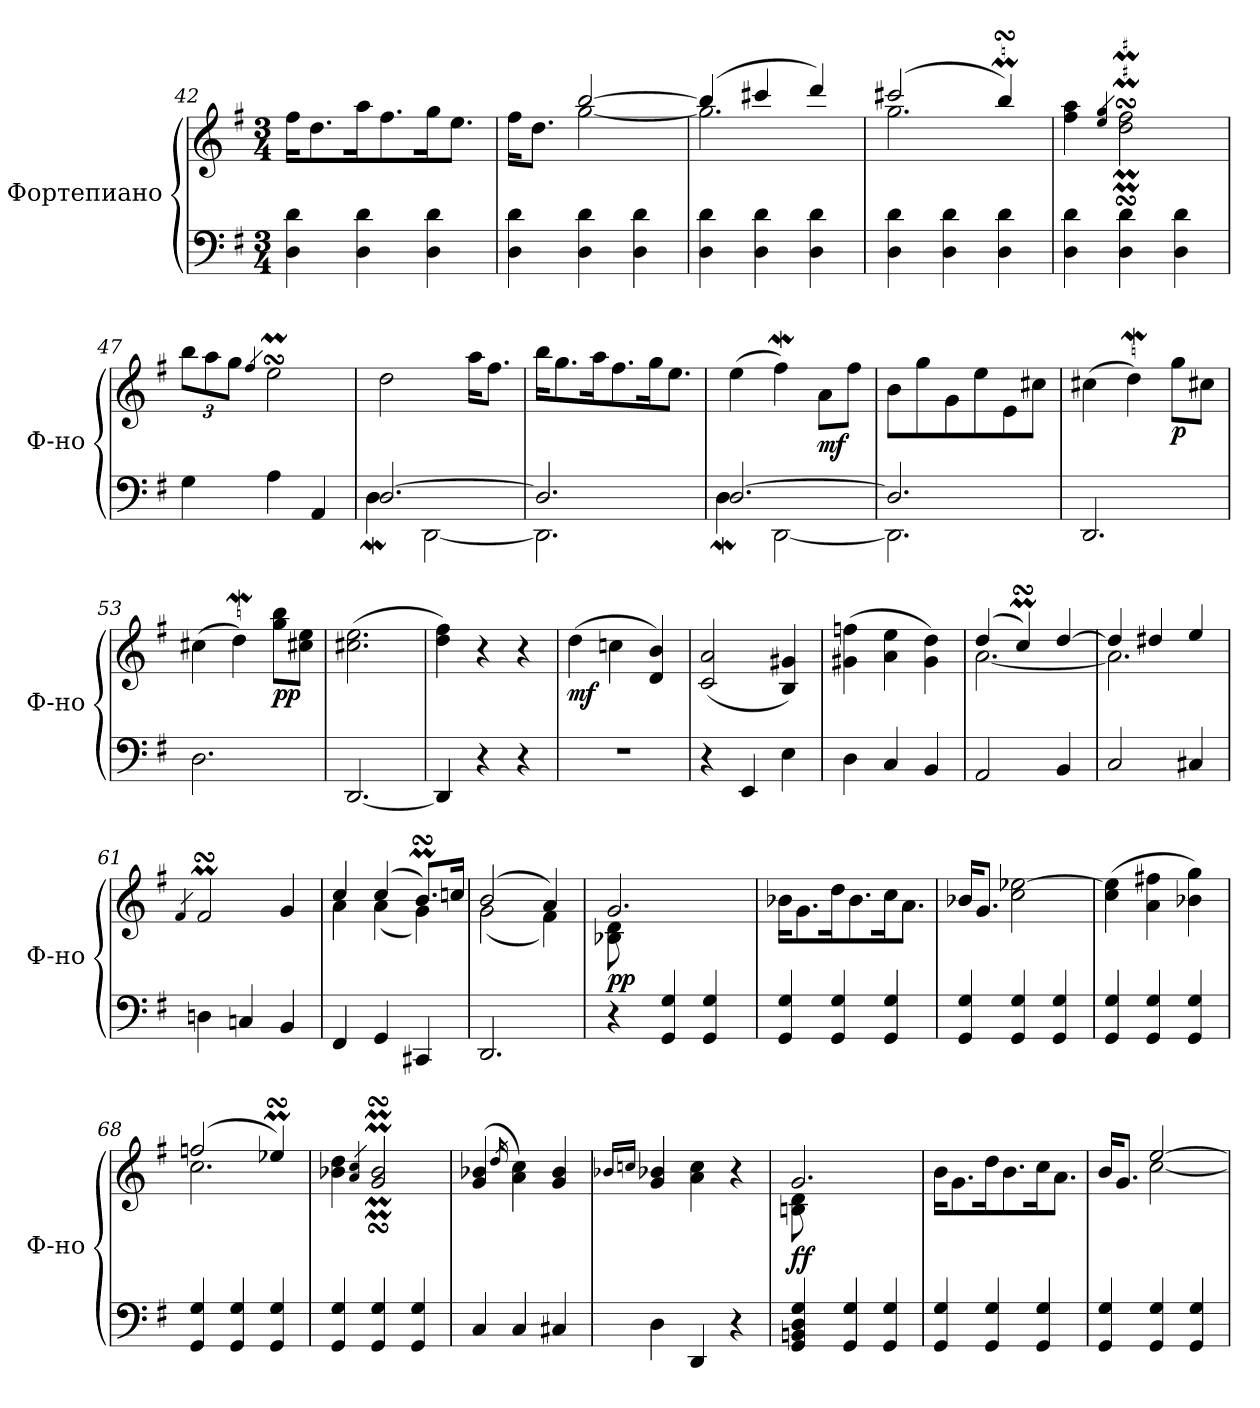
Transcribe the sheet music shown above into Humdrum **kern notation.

**kern	**kern	**dynam
*part1	*part1	*part1
*staff2	*staff1	*staff1/2
*I"Фортепиано	*	*
*I'Ф-но	*	*
!!LO:LB:g=z
*clefF4	*clefG2	*
*k[f#]	*k[f#]	*
*M3/4	*M3/4	*
=42	=42	=42
4D\ 4d\	16ff#\KL	.
.	8.dd\	.
4D\ 4d\	16aa\K	.
.	8.ff#\	.
4D\ 4d\	16gg\K	.
.	8.ee\J	.
=43	=43	=43
*	*^	*
4D\ 4d\	16ff#\KL	4ryy	.
.	8.dd\J	.	.
4D\ 4d\	[2bb/	[2gg\	.
4D\ 4d\	.	.	.
=44	=44	=44	=44
4D\ 4d\	(>4bb/]	2.gg\]	.
4D\ 4d\	4ccc#X/	.	.
4D\ 4d\	4ddd/)	.	.
=45	=45	=45	=45
4D\ 4d\	(>2ccc#X/	2.gg\	.
4D\ 4d\	.	.	.
4D\ 4d\	4bbmsSsS/)	.	.
*	*v	*v	*
=46	=46	=46
4D\ 4d\	4ff#\ 4aa\	.
.	4qee/ 4qgg/	.
4D\ 4d\	2dd\MsSSS 2ff#\MsSSS	.
4D\ 4d\	.	.
=47	=47	=47
*	*Xbrackettup	*
4G\	12bb\L	.
.	12aa\	.
.	12gg\J	.
.	4qff#/	.
4A\	2eeMsSSS\	.
4AA/	.	.
!!LO:LB:g=z
=48	=48	=48
*^	*	*
[2.D/	4DW\	2dd\	.
.	[2DD\	.	.
.	.	16aa\KL	.
.	.	8.ff#\J	.
=49	=49	=49	=49
2.D/]	2.DD\]	16bb\KL	.
.	.	8.gg\	.
.	.	16aa\K	.
.	.	8.ff#\	.
.	.	16gg\K	.
.	.	8.ee\J	.
=50	=50	=50	=50
[2.D/	4DW\	(>4ee\	.
.	[2DD\	4ff#W\)	.
!	!	!	!LO:DY:b
.	.	8a\L	mf
.	.	8ff#\J	.
=51	=51	=51	=51
2.D/]	2.DD\]	8b\L	.
.	.	8gg\	.
.	.	8g\	.
.	.	8ee\	.
.	.	8e\	.
.	.	8cc#X\J	.
*v	*v	*	*
=52	=52	=52
2.DD/	(>4cc#X\	.
.	4ddW\)	.
!	!	!LO:DY:b
.	8gg\L	p
.	8cc#\J	.
=53	=53	=53
2.D\	(>4cc#X\	.
.	4ddW\)	.
!	!	!LO:DY:b
.	8gg\ 8bb\L	pp
.	8cc#\ 8ee\J	.
!!LO:LB:g=z
=54	=54	=54
[2.DD/	(>2.cc#X\ 2.ee\	.
=55	=55	=55
4DD/]	4dd\ 4ff#\)	.
4r	4r	.
4r	4r	.
=56	=56	=56
!	!	!LO:DY:b
2.r	(>4dd\	mf
.	4ccn\	.
.	4d/ 4b/)	.
=57	=57	=57
4r	(<2c/ 2a/	.
4EE/	.	.
4E\	4B/ 4g#X/)	.
=58	=58	=58
4D\	(>4g#X\ 4ffn\	.
4C/	4a\ 4ee\	.
4BB/	4g#\ 4dd\)	.
=59	=59	=59
*	*^	*
2AA/	(>4dd/	[2.a\	.
.	4ccMsSSs/)	.	.
4BB/	[4dd/	.	.
=60	=60	=60	=60
2C/	4dd/]	2.a\]	.
.	4dd#X/	.	.
4C#X/	4ee/	.	.
*	*v	*v	*
=61	=61	=61
.	4qf#/	.
4Dn\	2f#msSsS/	.
4Cn/	.	.
4BB/	4g/	.
!!LO:LB:g=z
=62	=62	=62
*	*^	*
4FF#/	4cc/	4a\	.
4GG/	(>4cc/	(<4a\	.
4CC#X/	8.bmsSsS/L)	4g\)	.
.	16ccn/Jk	.	.
=63	=63	=63	=63
2.DD/	(>2b/	(<2g\	.
.	4a/)	4f#\)	.
=64	=64	=64	=64
!	!	!	!LO:DY:b
4r	2.g/	8B-X\ 8d\	pp
.	.	2ryy	.
4GG/ 4G/	.	.	.
4GG/ 4G/	.	.	.
.	.	8ryy	.
*	*v	*v	*
=65	=65	=65
4GG/ 4G/	16b-X\KL	.
.	8.g\	.
4GG/ 4G/	16dd\K	.
.	8.b-\	.
4GG/ 4G/	16cc\K	.
.	8.a\J	.
=66	=66	=66
4GG/ 4G/	16b-X/KL	.
.	8.g/J	.
4GG/ 4G/	2cc\ [2ee-X\	.
4GG/ 4G/	.	.
=67	=67	=67
4GG/ 4G/	(>4cc\ 4ee-\]	.
4GG/ 4G/	4a\ 4ff#X\	.
4GG/ 4G/	4b-X\ 4gg\)	.
!!LO:PB:g=z
=68	=68	=68
*	*^	*
4GG/ 4G/	(>2ffn/	2.cc\	.
4GG/ 4G/	.	.	.
4GG/ 4G/	4ee-XMsSSs/)	.	.
*	*v	*v	*
=69	=69	=69
4GG/ 4G/	4b-X\ 4dd\	.
.	4qa/ 4qcc/	.
4GG/ 4G/	2g/MsSSS 2b-/MsSSS	.
4GG/ 4G/	.	.
=70	=70	=70
4C/	(>4g/ 4b-X/	.
.	16qdd/	.
4C/	4a\ 4cc\)	.
4C#X/	4g/ 4b-/	.
=71	=71	=71
.	16qb-X/LL	.
.	16qccn/JJ	.
4D\	4g/ 4b-/	.
4DD/	4a\ 4cc\	.
4r	4r	.
=72	=72	=72
*	*^	*
!	!	!	!LO:DY:b
4GG/ 4BBn/ 4D/ 4G/	2.g/	8Bn\ 8d\	ff
.	.	8ryy	.
4GG/ 4G/	.	4ryy	.
4GG/ 4G/	.	4ryy	.
*	*v	*v	*
=73	=73	=73
4GG/ 4G/	16b\KL	.
.	8.g\	.
4GG/ 4G/	16dd\K	.
.	8.b\	.
4GG/ 4G/	16cc\K	.
.	8.a\J	.
!!LO:LB:g=z
=74	=74	=74
*	*^	*
4GG/ 4G/	16b/KL	4ryy	.
.	8.g/J	.	.
4GG/ 4G/	[2ee/	[2cc\	.
4GG/ 4G/	.	.	.
*	*v	*v	*
=	=	=
*-	*-	*-
